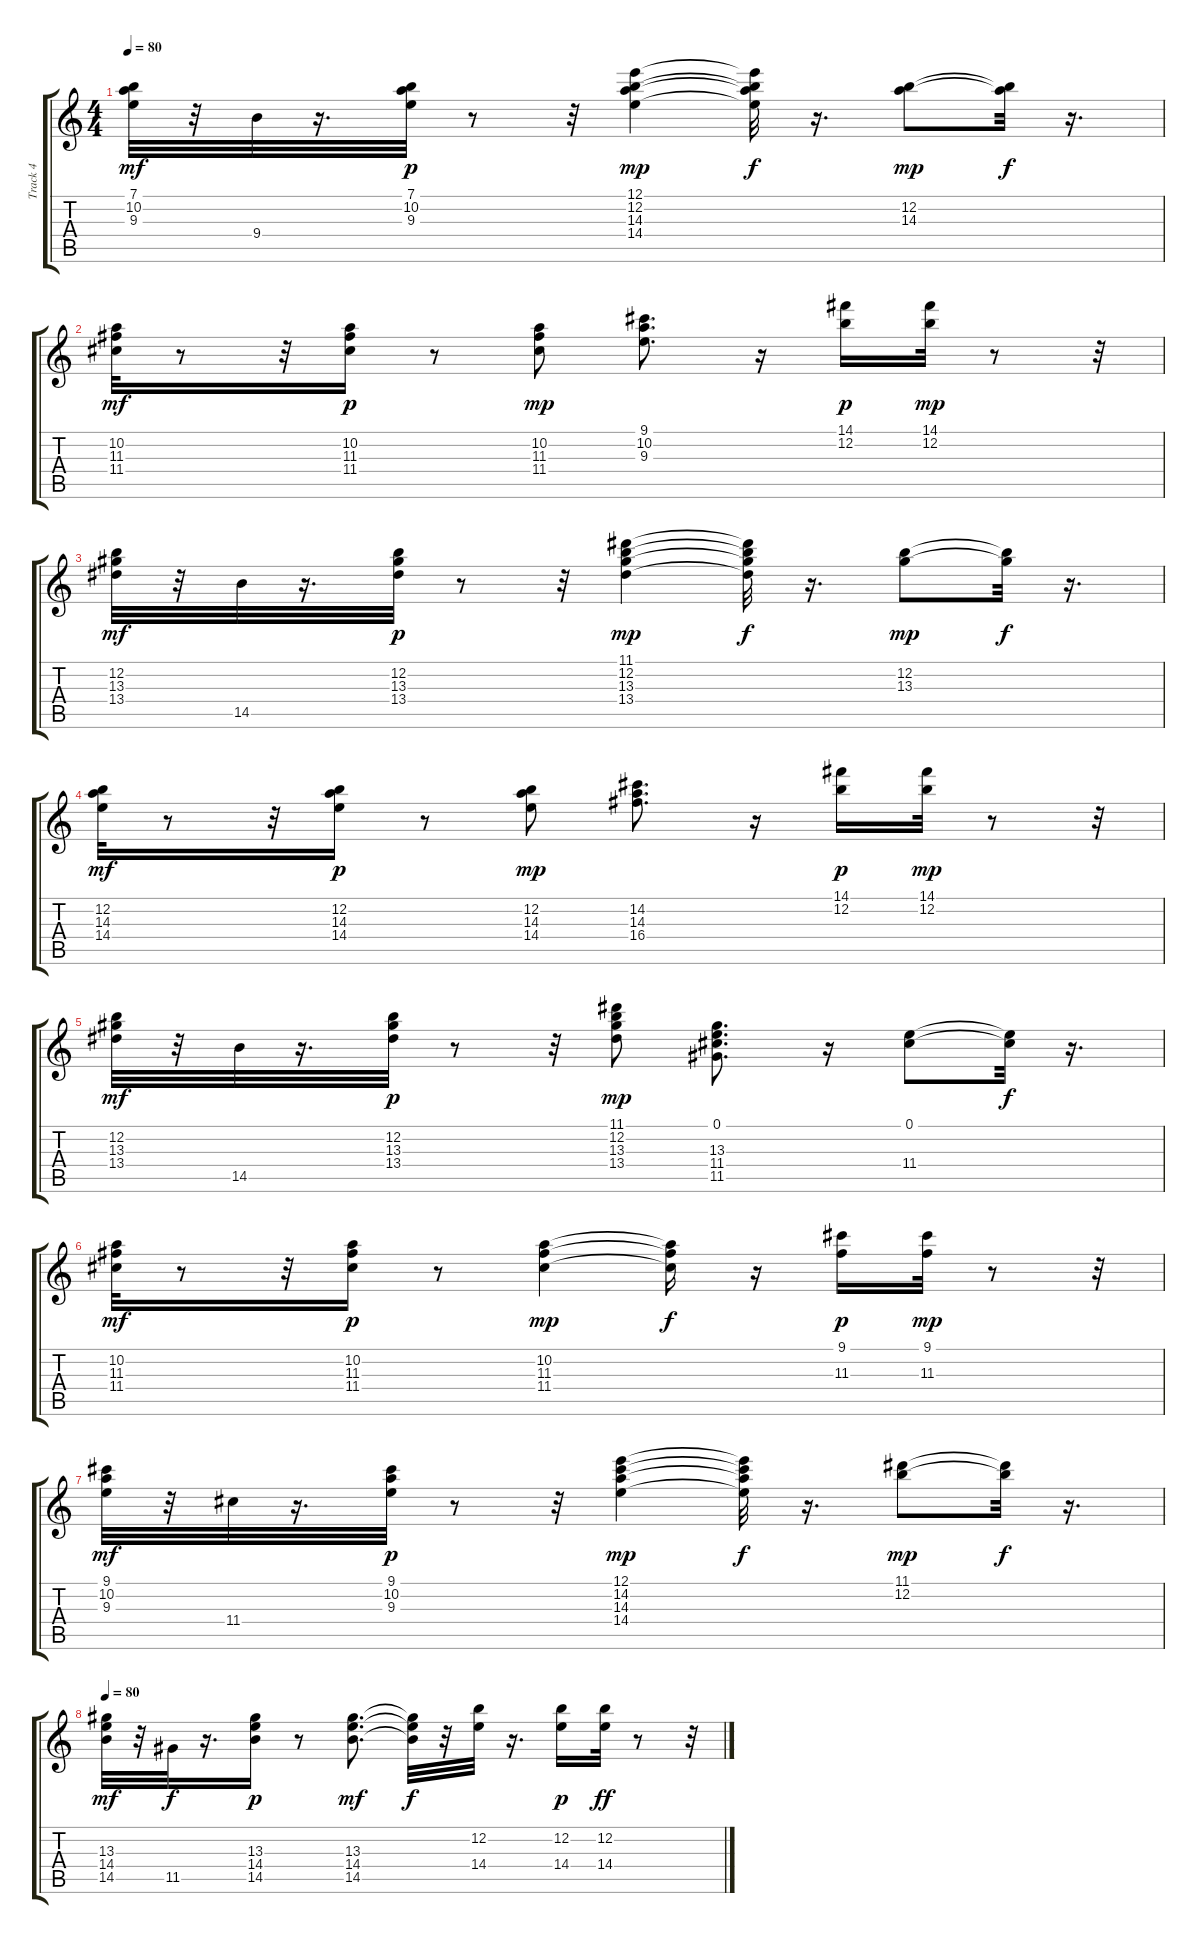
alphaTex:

\track ("Track 4" "Track 4") {instrument acousticguitarsteel}
\staff {score tabs}
\tuning (E4 B3 G3 D3 A2 E2) {hide}
\ts (4 4)
\tempo 80
\clef g2
\ks c
(7.1 10.2 9.3).32{dy mf} r.32 9.4.32 r.16{d} (7.1 10.2 9.3).32{dy p} r.8 r.32 (12.1 12.2 14.3 14.4).4{dy mp} (12.1{t} 12.2{t} 14.3{t} 14.4{t}).32{dy f} r.16{d} (12.2 14.3).8{dy mp} (12.2{t} 14.3{t}).32{dy f} r.16{d} |
(10.2 11.3 11.4).32{dy mf} r.8 r.32 (10.2 11.3 11.4).16{dy p} r.8 (10.2 11.3 11.4).8{dy mp} (9.1 10.2 9.3).8{d} r.16 (14.1 12.2).16{dy p} (14.1 12.2).32{dy mp} r.8 r.32 |
(12.2 13.3 13.4).32{dy mf} r.32 14.5.32 r.16{d} (12.2 13.3 13.4).32{dy p} r.8 r.32 (11.1 12.2 13.3 13.4).4{dy mp} (11.1{t} 12.2{t} 13.3{t} 13.4{t}).32{dy f} r.16{d} (12.2 13.3).8{dy mp} (12.2{t} 13.3{t}).32{dy f} r.16{d} |
(12.2 14.3 14.4).32{dy mf} r.8 r.32 (12.2 14.3 14.4).16{dy p} r.8 (12.2 14.3 14.4).8{dy mp} (14.2 14.3 16.4).8{d} r.16 (14.1 12.2).16{dy p} (14.1 12.2).32{dy mp} r.8 r.32 |
(12.2 13.3 13.4).32{dy mf} r.32 14.5.32 r.16{d} (12.2 13.3 13.4).32{dy p} r.8 r.32 (11.1 12.2 13.3 13.4).8{dy mp} (0.1 13.3 11.4 11.5).8{d} r.16 (0.1 11.4).8 (0.1{t} 11.4{t}).32{dy f} r.16{d} |
(10.2 11.3 11.4).32{dy mf} r.8 r.32 (10.2 11.3 11.4).16{dy p} r.8 (10.2 11.3 11.4).4{dy mp} (10.2{t} 11.3{t} 11.4{t}).16{dy f} r.16 (9.1 11.3).16{dy p} (9.1 11.3).32{dy mp} r.8 r.32 |
(9.1 10.2 9.3).32{dy mf} r.32 11.4.32 r.16{d} (9.1 10.2 9.3).32{dy p} r.8 r.32 (12.1 14.2 14.3 14.4).4{dy mp} (12.1{t} 14.2{t} 14.3{t} 14.4{t}).32{dy f} r.16{d} (11.1 12.2).8{dy mp} (11.1{t} 12.2{t}).32{dy f} r.16{d} |
\tempo 80
(13.3 14.4 14.5).32{dy mf instrument distortionguitar} r.32 11.5.32{dy f} r.16{d} (13.3 14.4 14.5).16{dy p} r.8 (13.3 14.4 14.5).8{d dy mf} (13.3{t} 14.4{t} 14.5{t}).32{dy f} r.32 (12.2 14.4).32 r.16{d} (12.2 14.4).16{dy p} (12.2 14.4).32{dy ff} r.8 r.32
